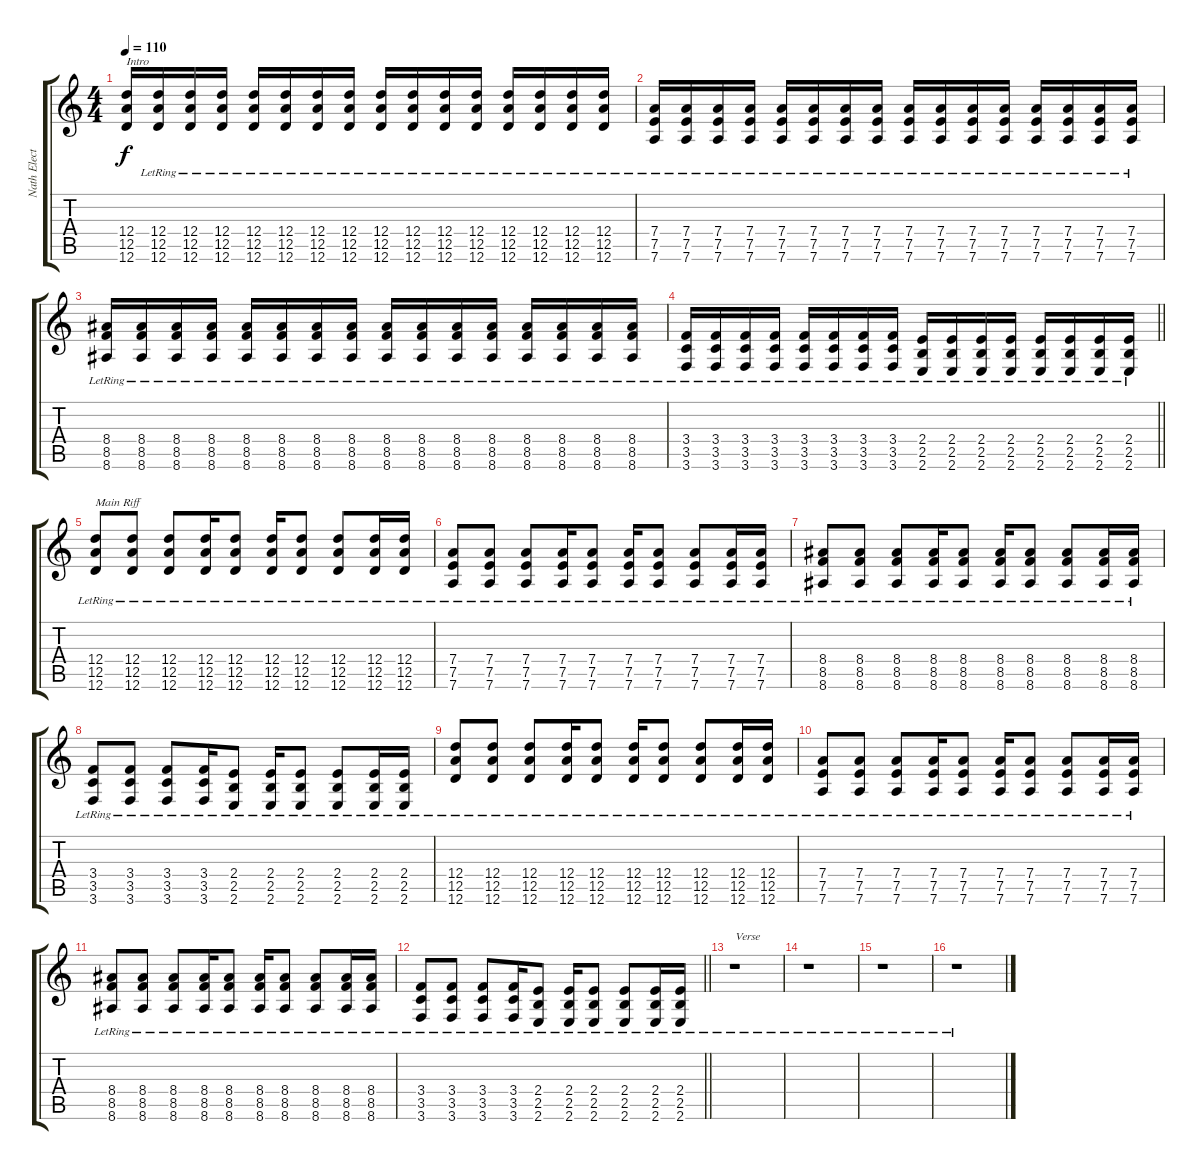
\track ("Nath Electric Guitar" "Nath Elect") {instrument distortionguitar}
\staff {score tabs}
\tuning (E4 B3 G3 D3 A2 D2) {hide}
\ts (4 4)
\tempo 110
\clef g2
\ks c
(12.4 12.5 12.6).16{txt "Intro" dy f instrument distortionguitar} (12.4{lr} 12.5{lr} 12.6).16 (12.4{lr} 12.5{lr} 12.6).16 (12.4{lr} 12.5{lr} 12.6).16 (12.4{lr} 12.5{lr} 12.6).16 (12.4{lr} 12.5{lr} 12.6).16 (12.4{lr} 12.5{lr} 12.6).16 (12.4{lr} 12.5{lr} 12.6).16 (12.4{lr} 12.5{lr} 12.6).16 (12.4{lr} 12.5{lr} 12.6).16 (12.4{lr} 12.5{lr} 12.6).16 (12.4{lr} 12.5{lr} 12.6).16 (12.4{lr} 12.5{lr} 12.6).16 (12.4{lr} 12.5{lr} 12.6).16 (12.4{lr} 12.5{lr} 12.6).16 (12.4{lr} 12.5{lr} 12.6).16 |
(7.4{lr} 7.5{lr} 7.6).16 (7.4{lr} 7.5{lr} 7.6).16 (7.4{lr} 7.5{lr} 7.6).16 (7.4{lr} 7.5{lr} 7.6).16 (7.4{lr} 7.5{lr} 7.6).16 (7.4{lr} 7.5{lr} 7.6).16 (7.4{lr} 7.5{lr} 7.6).16 (7.4{lr} 7.5{lr} 7.6).16 (7.4{lr} 7.5{lr} 7.6).16 (7.4{lr} 7.5{lr} 7.6).16 (7.4{lr} 7.5{lr} 7.6).16 (7.4{lr} 7.5{lr} 7.6).16 (7.4{lr} 7.5{lr} 7.6).16 (7.4{lr} 7.5{lr} 7.6).16 (7.4{lr} 7.5{lr} 7.6).16 (7.4{lr} 7.5{lr} 7.6).16 |
(8.4{lr} 8.5{lr} 8.6).16 (8.4{lr} 8.5{lr} 8.6).16 (8.4{lr} 8.5{lr} 8.6).16 (8.4{lr} 8.5{lr} 8.6).16 (8.4{lr} 8.5{lr} 8.6).16 (8.4{lr} 8.5{lr} 8.6).16 (8.4{lr} 8.5{lr} 8.6).16 (8.4{lr} 8.5{lr} 8.6).16 (8.4{lr} 8.5{lr} 8.6).16 (8.4{lr} 8.5{lr} 8.6).16 (8.4{lr} 8.5{lr} 8.6).16 (8.4{lr} 8.5{lr} 8.6).16 (8.4{lr} 8.5{lr} 8.6).16 (8.4{lr} 8.5{lr} 8.6).16 (8.4{lr} 8.5{lr} 8.6).16 (8.4{lr} 8.5{lr} 8.6).16 |
\barLineRight lightlight
(3.4{lr} 3.5{lr} 3.6).16 (3.4{lr} 3.5{lr} 3.6).16 (3.4{lr} 3.5{lr} 3.6).16 (3.4{lr} 3.5{lr} 3.6).16 (3.4{lr} 3.5{lr} 3.6).16 (3.4{lr} 3.5{lr} 3.6).16 (3.4{lr} 3.5{lr} 3.6).16 (3.4{lr} 3.5{lr} 3.6).16 (2.4{lr} 2.5{lr} 2.6).16 (2.4{lr} 2.5{lr} 2.6).16 (2.4{lr} 2.5{lr} 2.6).16 (2.4{lr} 2.5{lr} 2.6).16 (2.4{lr} 2.5{lr} 2.6).16 (2.4{lr} 2.5{lr} 2.6).16 (2.4{lr} 2.5{lr} 2.6).16 (2.4{lr} 2.5{lr} 2.6).16 |
(12.4{lr} 12.5{lr} 12.6).8{txt "Main Riff"} (12.4{lr} 12.5{lr} 12.6).8 (12.4{lr} 12.5{lr} 12.6).8 (12.4{lr} 12.5{lr} 12.6).16 (12.4{lr} 12.5{lr} 12.6).8 (12.4{lr} 12.5{lr} 12.6).16 (12.4{lr} 12.5{lr} 12.6).8 (12.4{lr} 12.5{lr} 12.6).8 (12.4{lr} 12.5{lr} 12.6).16 (12.4{lr} 12.5{lr} 12.6).16 |
(7.4{lr} 7.5{lr} 7.6).8 (7.4{lr} 7.5{lr} 7.6).8 (7.4{lr} 7.5{lr} 7.6).8 (7.4{lr} 7.5{lr} 7.6).16 (7.4{lr} 7.5{lr} 7.6).8 (7.4{lr} 7.5{lr} 7.6).16 (7.4{lr} 7.5{lr} 7.6).8 (7.4{lr} 7.5{lr} 7.6).8 (7.4{lr} 7.5{lr} 7.6).16 (7.4{lr} 7.5{lr} 7.6).16 |
(8.4{lr} 8.5{lr} 8.6).8 (8.4{lr} 8.5{lr} 8.6).8 (8.4{lr} 8.5{lr} 8.6).8 (8.4{lr} 8.5{lr} 8.6).16 (8.4{lr} 8.5{lr} 8.6).8 (8.4{lr} 8.5{lr} 8.6).16 (8.4{lr} 8.5{lr} 8.6).8 (8.4{lr} 8.5{lr} 8.6).8 (8.4{lr} 8.5{lr} 8.6).16 (8.4{lr} 8.5{lr} 8.6).16 |
(3.4{lr} 3.5{lr} 3.6).8 (3.4{lr} 3.5{lr} 3.6).8 (3.4{lr} 3.5{lr} 3.6).8 (3.4{lr} 3.5{lr} 3.6).16 (2.4{lr} 2.5{lr} 2.6).8 (2.4{lr} 2.5{lr} 2.6).16 (2.4{lr} 2.5{lr} 2.6).8 (2.4{lr} 2.5{lr} 2.6).8 (2.4{lr} 2.5{lr} 2.6).16 (2.4{lr} 2.5{lr} 2.6).16 |
(12.4{lr} 12.5{lr} 12.6).8 (12.4{lr} 12.5{lr} 12.6).8 (12.4{lr} 12.5{lr} 12.6).8 (12.4{lr} 12.5{lr} 12.6).16 (12.4{lr} 12.5{lr} 12.6).8 (12.4{lr} 12.5{lr} 12.6).16 (12.4{lr} 12.5{lr} 12.6).8 (12.4{lr} 12.5{lr} 12.6).8 (12.4{lr} 12.5{lr} 12.6).16 (12.4{lr} 12.5{lr} 12.6).16 |
(7.4{lr} 7.5{lr} 7.6).8 (7.4{lr} 7.5{lr} 7.6).8 (7.4{lr} 7.5{lr} 7.6).8 (7.4{lr} 7.5{lr} 7.6).16 (7.4{lr} 7.5{lr} 7.6).8 (7.4{lr} 7.5{lr} 7.6).16 (7.4{lr} 7.5{lr} 7.6).8 (7.4{lr} 7.5{lr} 7.6).8 (7.4{lr} 7.5{lr} 7.6).16 (7.4{lr} 7.5{lr} 7.6).16 |
(8.4{lr} 8.5{lr} 8.6).8 (8.4{lr} 8.5{lr} 8.6).8 (8.4{lr} 8.5{lr} 8.6).8 (8.4{lr} 8.5{lr} 8.6).16 (8.4{lr} 8.5{lr} 8.6).8 (8.4{lr} 8.5{lr} 8.6).16 (8.4{lr} 8.5{lr} 8.6).8 (8.4{lr} 8.5{lr} 8.6).8 (8.4{lr} 8.5{lr} 8.6).16 (8.4{lr} 8.5{lr} 8.6).16 |
\barLineRight lightlight
(3.4{lr} 3.5{lr} 3.6).8 (3.4{lr} 3.5{lr} 3.6).8 (3.4{lr} 3.5{lr} 3.6).8 (3.4{lr} 3.5{lr} 3.6).16 (2.4{lr} 2.5{lr} 2.6).8 (2.4{lr} 2.5{lr} 2.6).16 (2.4{lr} 2.5{lr} 2.6).8 (2.4{lr} 2.5{lr} 2.6).8 (2.4{lr} 2.5{lr} 2.6).16 (2.4{lr} 2.5{lr} 2.6).16 |
r.1{txt "Verse"} |
r.1 |
r.1 |
r.1
